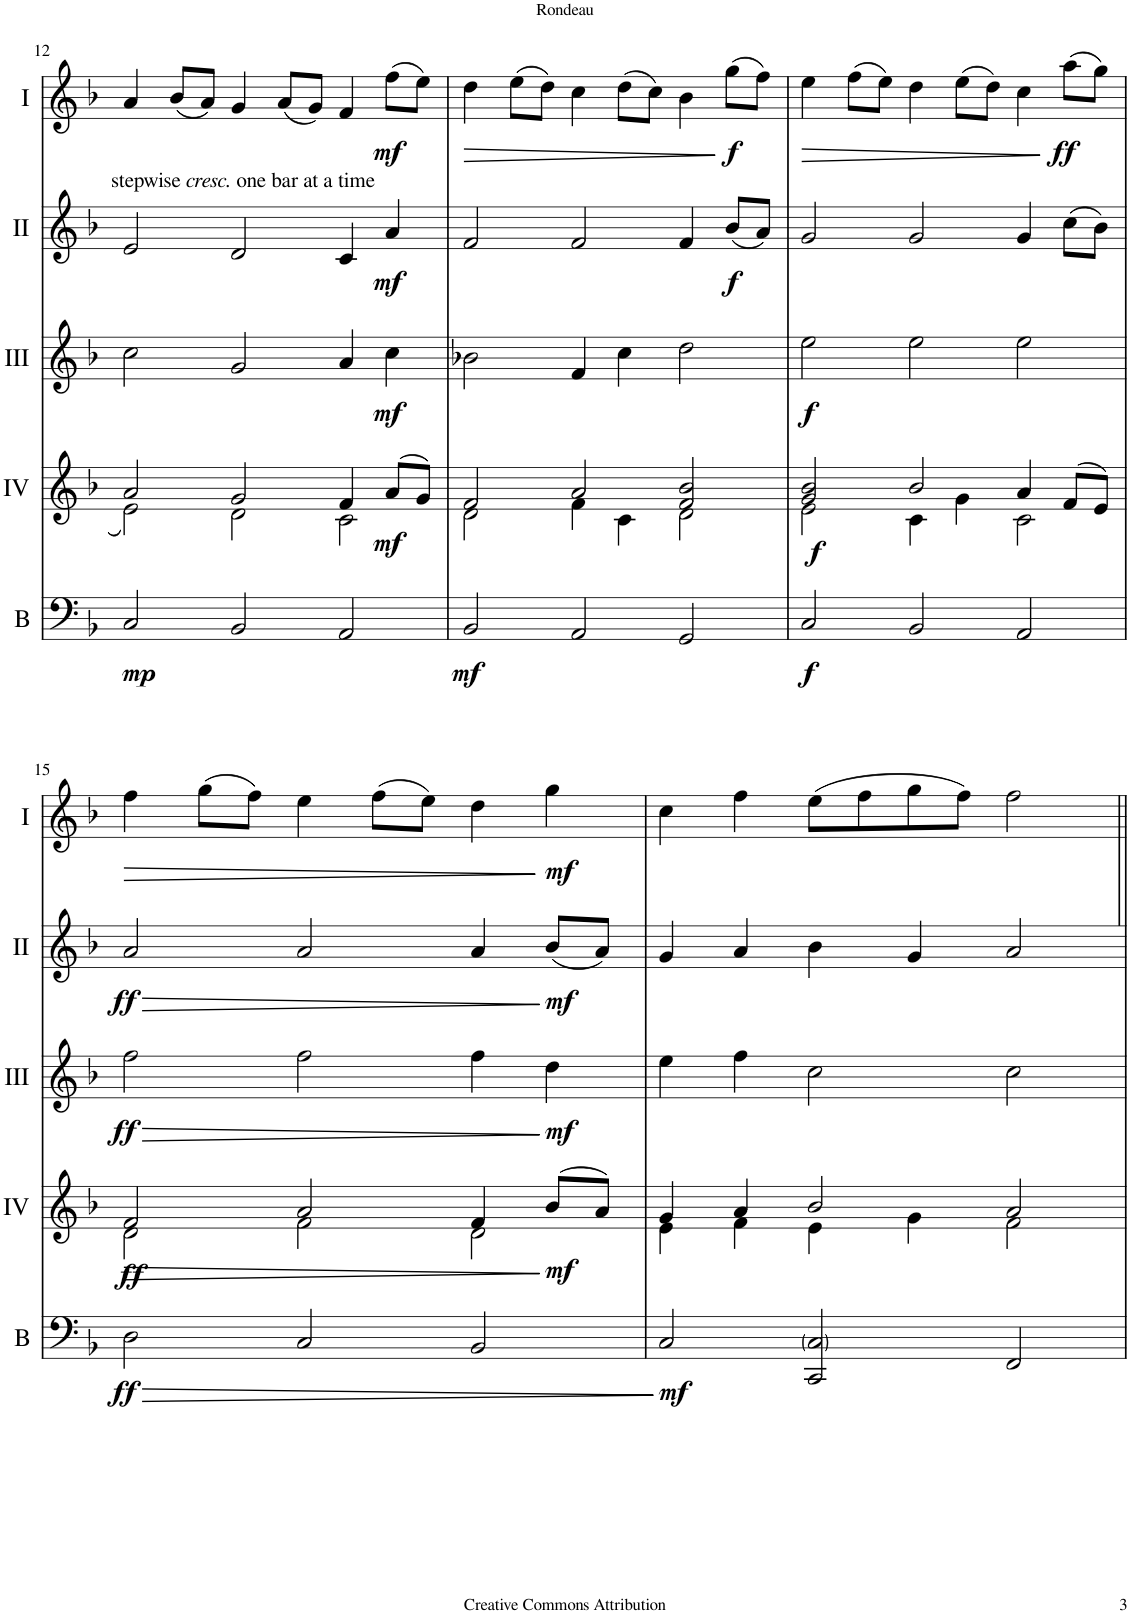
**kern	**dynam	**kern	**dynam	**kern	**dynam	**kern	**dynam	**kern	**dynam
*part5	*part5	*part4	*part4	*part3	*part3	*part2	*part2	*part1	*part1
*staff5	*staff5	*staff4	*staff4	*staff3	*staff3	*staff2	*staff2	*staff1	*staff1
*I"Bass	*	*I"Acc. 4	*	*I"Acc. 3	*	*I"Acc. 2	*	*I"Acc. 1	*
*I'B	*	*	*	*	*	*	*	*	*
!!LO:PB:g=z
*clefF4	*	*clefG2	*	*clefG2	*	*clefG2	*	*clefG2	*
*Trd7c12	*	*	*	*Trd7c12	*	*	*	*	*
*k[b-]	*	*k[b-]	*	*k[b-]	*	*k[b-]	*	*k[b-]	*
*M3/2	*	*M3/2	*	*M3/2	*	*M3/2	*	*M3/2	*
=12	=12	=12	=12	=12	=12	=12	=12	=12	=12
*	*	*^	*	*	*	*	*	*	*
!	!	!	!	!	!	!	!	!	!LO:TX:b:t=stepwise	!
!	!	!	!	!	!	!	!	!	!LO:TX:b:i:t=cresc.	!
!	!	!	!	!	!	!	!	!	!LO:TX:b:t=one bar at a time	!
!	!LO:DY:b	!	!	!	!	!	!	!	!	!
2C/	mp	2a/	2e\	.	2cc\	.	2e/	.	4a/	.
.	.	.	.	.	.	.	.	.	(8b-/L	.
.	.	.	.	.	.	.	.	.	8a/J)	.
2BB-/	.	2g/	2d\	.	2g/	.	2d/	.	4g/	.
.	.	.	.	.	.	.	.	.	(8a/L	.
.	.	.	.	.	.	.	.	.	8g/J)	.
2AA/	.	4f/	2c\	.	4a/	.	4c/	.	4f/	.
!	!	!	!	!LO:DY:b	!	!LO:DY:b	!	!LO:DY:b	!	!LO:DY:b
.	.	(8a/L	.	mf	4cc\	mf	4a/	mf	(8ff\L	mf
.	.	8g/J)	.	.	.	.	.	.	8ee\J)	.
=13	=13	=13	=13	=13	=13	=13	=13	=13	=13	=13
!	!LO:DY:b	!	!	!	!	!	!	!	!	!LO:HP:b
2BB-/	mf	2f/	2d\	.	2b-X\	.	2f/	.	4dd\	>
.	.	.	.	.	.	.	.	.	(8ee\L	.
.	.	.	.	.	.	.	.	.	8dd\J)	.
2AA/	.	2a/	4f\	.	4f/	.	2f/	.	4cc\	.
.	.	.	4c\	.	4cc\	.	.	.	(8dd\L	.
.	.	.	.	.	.	.	.	.	8cc\J)	.
2GG/	.	2f/ 2b-/	2d\	.	2dd\	.	4f/	.	4b-\	.
!	!	!	!	!	!	!	!	!LO:DY:b	!	!LO:DY:n=1:b
.	.	.	.	.	.	.	(8b-/L	f	(8gg\L	] f
.	.	.	.	.	.	.	8a/J)	.	8ff\J)	.
=14	=14	=14	=14	=14	=14	=14	=14	=14	=14	=14
!	!LO:DY:b	!	!	!LO:DY:b	!	!LO:DY:b	!	!	!	!LO:HP:b
2C/	f	2g/ 2b-/	2e\	f	2ee\	f	2g/	.	4ee\	>
.	.	.	.	.	.	.	.	.	(8ff\L	.
.	.	.	.	.	.	.	.	.	8ee\J)	.
2BB-/	.	2b-/	4c\	.	2ee\	.	2g/	.	4dd\	.
.	.	.	4g\	.	.	.	.	.	(8ee\L	.
.	.	.	.	.	.	.	.	.	8dd\J)	.
2AA/	.	4a/	2c\	.	2ee\	.	4g/	.	4cc\	.
!	!	!	!	!	!	!	!	!	!	!LO:DY:n=1:b
.	.	(8f/L	.	.	.	.	(8cc\L	.	(8aa\L	] ff
.	.	8e/J)	.	.	.	.	8b-\J)	.	8gg\J)	.
!!LO:LB:g=z
=15	=15	=15	=15	=15	=15	=15	=15	=15	=15	=15
!	!LO:HP:b	!	!	!LO:HP:b	!	!LO:HP:b	!	!LO:HP:b	!	!LO:HP:b
!	!LO:DY:n=1:b	!	!	!LO:DY:n=1:b	!	!LO:DY:n=1:b	!	!LO:DY:n=1:b	!	!
2D\	> ff	2f/	2d\	> ff	2ff\	> ff	2a/	> ff	4ff\	>
.	.	.	.	.	.	.	.	.	(8gg\L	.
.	.	.	.	.	.	.	.	.	8ff\J)	.
2C/	.	2a/	2f\	.	2ff\	.	2a/	.	4ee\	.
.	.	.	.	.	.	.	.	.	(8ff\L	.
.	.	.	.	.	.	.	.	.	8ee\J)	.
2BB-/	.	4f/	2d\	.	4ff\	.	4a/	.	4dd\	.
!	!	!	!	!LO:DY:n=2:b	!	!LO:DY:n=2:b	!	!LO:DY:n=2:b	!	!LO:DY:n=1:b
.	.	(8b-/L	.	] mf	4dd\	] mf	(8b-/L	] mf	4gg\	] mf
.	.	8a/J)	.	.	.	.	8a/J)	.	.	.
*	*	*v	*v	*	*	*	*	*	*	*
.	]	.	.	.	.	.	.	.	.
=16	=16	=16	=16	=16	=16	=16	=16	=16	=16
*	*	*^	*	*	*	*	*	*	*
!	!LO:DY:b	!	!	!	!	!	!	!	!	!
2C/	mf	4g/	4e\	.	4ee\	.	4g/	.	4cc\	.
.	.	4a/	4f\	.	4ff\	.	4a/	.	4ff\	.
2CC/ 2C/	.	2b-/	4e\	.	2cc\	.	4b-\	.	(8ee\L	.
.	.	.	.	.	.	.	.	.	8ff\	.
.	.	.	4g\	.	.	.	4g/	.	8gg\	.
.	.	.	.	.	.	.	.	.	8ff\J)	.
2FF/	.	2a/	2f\	.	2cc\	.	2a/	.	2ff\	.
*	*	*v	*v	*	*	*	*	*	*	*
=||	=||	=||	=||	=||	=||	=||	=||	=||	=||
*-	*-	*-	*-	*-	*-	*-	*-	*-	*-
